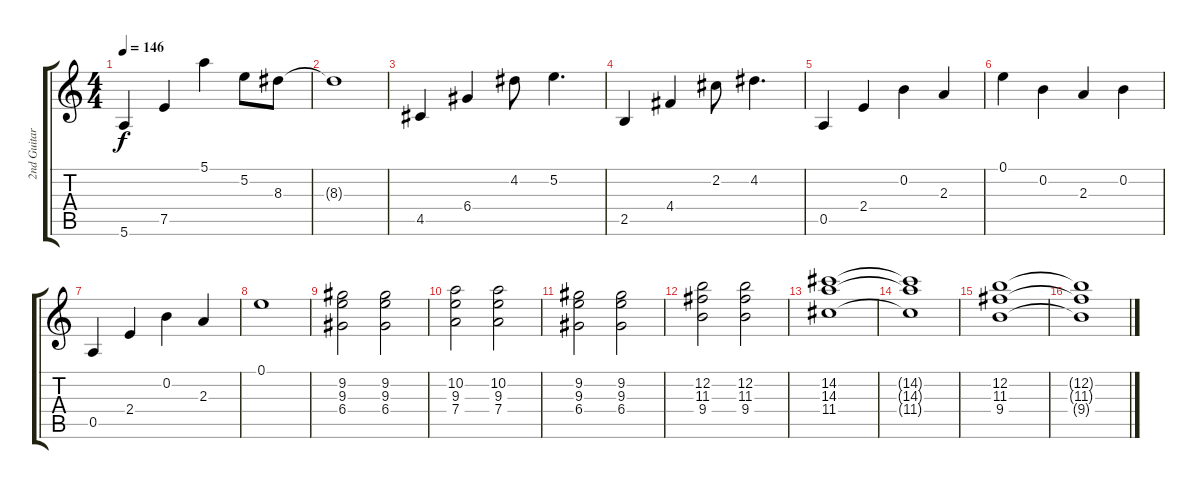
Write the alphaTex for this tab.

\track ("2nd Guitar" "2nd Guitar") {instrument acousticguitarnylon}
\staff {score tabs}
\tuning (E4 B3 G3 D3 A2 E2) {hide}
\ts (4 4)
\tempo 146
\clef g2
\ks c
5.6.4{dy f} 7.5.4 5.1.4 5.2.8 8.3.8 |
8.3{t}.1 |
4.5.4 6.4.4 4.2.8 5.2.4{d} |
2.5.4 4.4.4 2.2.8 4.2.4{d} |
0.5.4 2.4.4 0.2.4 2.3.4 |
0.1.4 0.2.4 2.3.4 0.2.4 |
0.5.4 2.4.4 0.2.4 2.3.4 |
0.1.1 |
(9.2 9.3 6.4).2 (9.2 9.3 6.4).2 |
(10.2 9.3 7.4).2 (10.2 9.3 7.4).2 |
(9.2 9.3 6.4).2 (9.2 9.3 6.4).2 |
(12.2 11.3 9.4).2 (12.2 11.3 9.4).2 |
(14.2 14.3 11.4).1 |
(14.2{t} 14.3{t} 11.4{t}).1 |
(12.2 11.3 9.4).1 |
(12.2{t} 11.3{t} 9.4{t}).1
